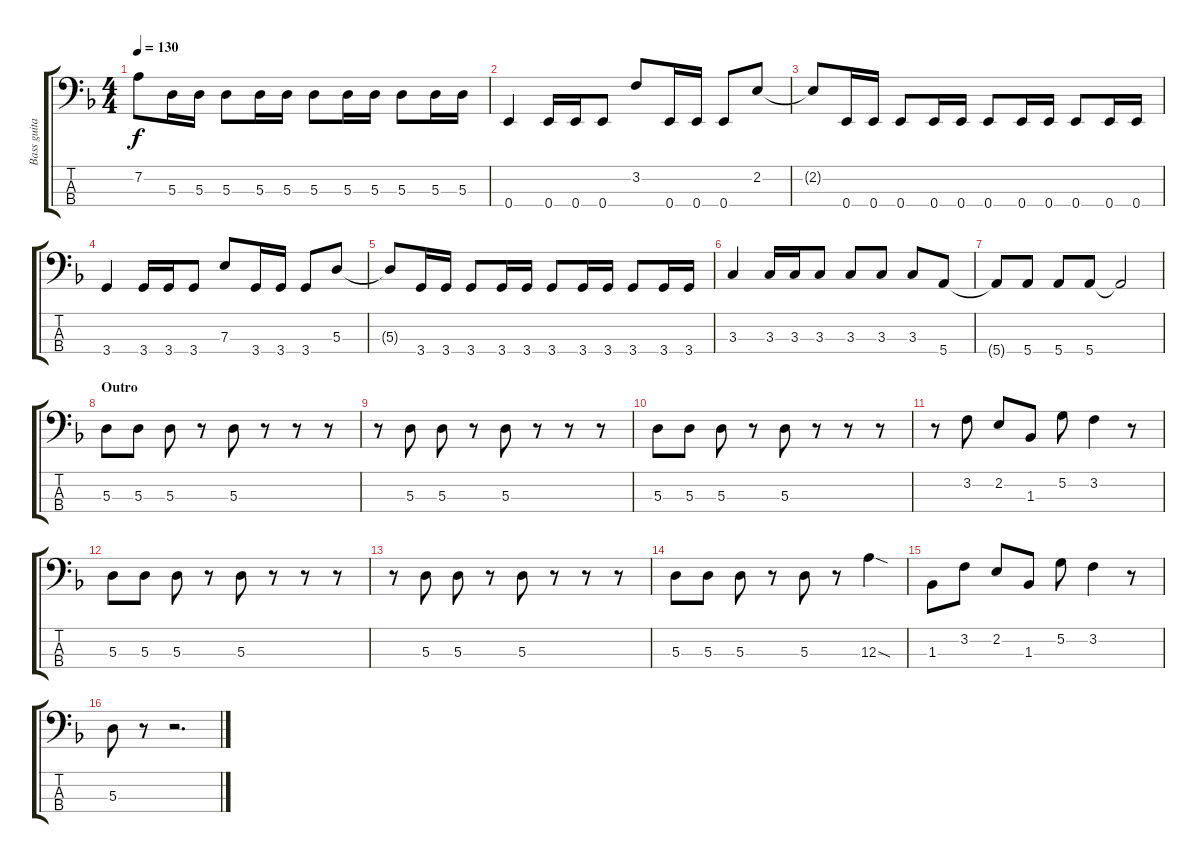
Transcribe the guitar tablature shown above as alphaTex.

\track ("Bass guitar" "Bass guita") {instrument electricbassfinger}
\staff {score tabs}
\tuning (G2 D2 A1 E1) {hide}
\ts (4 4)
\tempo 130
\clef f4
\ks dminor
7.2{t}.8{dy f} 5.3.16 5.3.16 5.3.8 5.3.16 5.3.16 5.3.8 5.3.16 5.3.16 5.3.8 5.3.16 5.3.16 |
0.4.4 0.4.16 0.4.16 0.4.8 3.2.8 0.4.16 0.4.16 0.4.8 2.2.8 |
2.2{t}.8 0.4.16 0.4.16 0.4.8 0.4.16 0.4.16 0.4.8 0.4.16 0.4.16 0.4.8 0.4.16 0.4.16 |
3.4.4 3.4.16 3.4.16 3.4.8 7.3.8 3.4.16 3.4.16 3.4.8 5.3.8 |
5.3{t}.8 3.4.16 3.4.16 3.4.8 3.4.16 3.4.16 3.4.8 3.4.16 3.4.16 3.4.8 3.4.16 3.4.16 |
3.3.4 3.3.16 3.3.16 3.3.8 3.3.8 3.3.8 3.3.8 5.4.8 |
5.4{t}.8 5.4.8 5.4.8 5.4.8 5.4{t}.2 |
\section ("" "Outro")
5.3.8 5.3.8 5.3.8 r.8 5.3.8 r.8 r.8 r.8 |
r.8 5.3.8 5.3.8 r.8 5.3.8 r.8 r.8 r.8 |
5.3.8 5.3.8 5.3.8 r.8 5.3.8 r.8 r.8 r.8 |
r.8 3.2.8 2.2.8 1.3.8 5.2.8 3.2.4 r.8 |
5.3.8 5.3.8 5.3.8 r.8 5.3.8 r.8 r.8 r.8 |
r.8 5.3.8 5.3.8 r.8 5.3.8 r.8 r.8 r.8 |
5.3.8 5.3.8 5.3.8 r.8 5.3.8 r.8 12.3{sod}.4 |
1.3.8 3.2.8 2.2.8 1.3.8 5.2.8 3.2.4 r.8 |
5.3.8 r.8 r.2{d}
